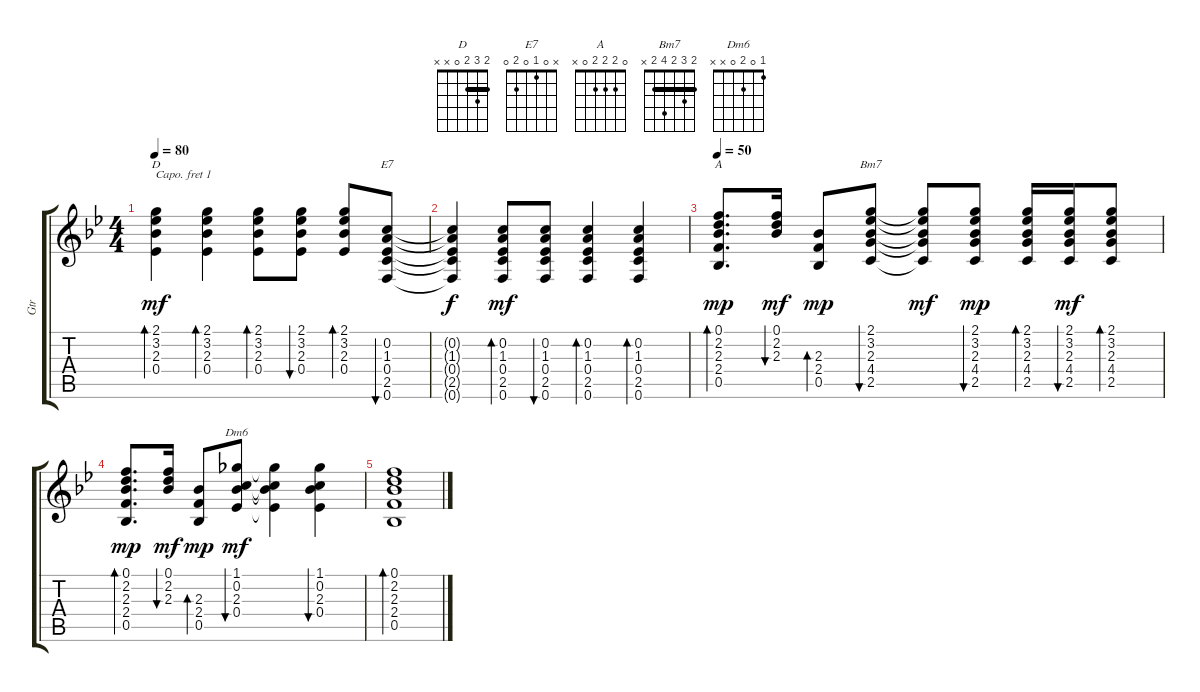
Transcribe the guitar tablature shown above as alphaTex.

\track ("Gtr" "Gtr") {instrument acousticguitarsteel}
\staff {score tabs}
\capo 1
\tuning (E4 B3 G3 D3 A2 E2) {hide}
\chord ("D" 2 3 2 0 x x) {barre 2}
\chord ("E7" x 0 1 0 2 0)
\chord ("A" 0 2 2 2 0 x)
\chord ("Bm7" 2 3 2 4 2 x) {barre 2}
\chord ("Dm6" 1 0 2 0 x x)
\ts (4 4)
\tempo 80
\clef g2
\ks bb
(2.1 3.2 2.3 0.4).4{bd 60 ch "D" dy mf} (2.1 3.2 2.3 0.4).4{bd 60} (2.1 3.2 2.3 0.4).8{bd 60} (2.1 3.2 2.3 0.4).8{bu 60} (2.1 3.2 2.3 0.4).8{bd 60} (0.2 1.3 0.4 2.5 0.6).8{bu 60 ch "E7"} |
(0.2{t} 1.3{t} 0.4{t} 2.5{t} 0.6{t}).4{dy f} (0.2 1.3 0.4 2.5 0.6).8{bd 60 dy mf} (0.2 1.3 0.4 2.5 0.6).8{bu 60} (0.2 1.3 0.4 2.5 0.6).4{bd 60} (0.2 1.3 0.4 2.5 0.6).4{bd 60} |
\tempo 50
(0.1 2.2 2.3 2.4 0.5).8{d bd 60 ch "A" dy mp} (0.1 2.2 2.3).16{bu 60 dy mf} (2.3 2.4 0.5).8{bd 60 dy mp} (2.1 3.2 2.3 4.4 2.5).8{bu 60 ch "Bm7"} (2.1{t} 3.2{t} 2.3{t} 4.4{t} 2.5{t}).8{dy mf} (2.1 3.2 2.3 4.4 2.5).8{bu 60 dy mp} (2.1 3.2 2.3 4.4 2.5).16{bd 60} (2.1 3.2 2.3 4.4 2.5).16{bu 60 dy mf} (2.1 3.2 2.3 4.4 2.5).8{bd 60} |
(0.1 2.2 2.3 2.4 0.5).8{d bd 60 dy mp} (0.1 2.2 2.3).16{bu 60 dy mf} (2.3 2.4 0.5).8{bd 60 dy mp} (1.1 0.2 2.3 0.4).8{bu 60 ch "Dm6" dy mf} (1.1{t} 0.2{t} 2.3{t} 0.4{t}).4 (1.1 0.2 2.3 0.4).4{bu 60} |
(0.1 2.2 2.3 2.4 0.5).1{bd 60}
